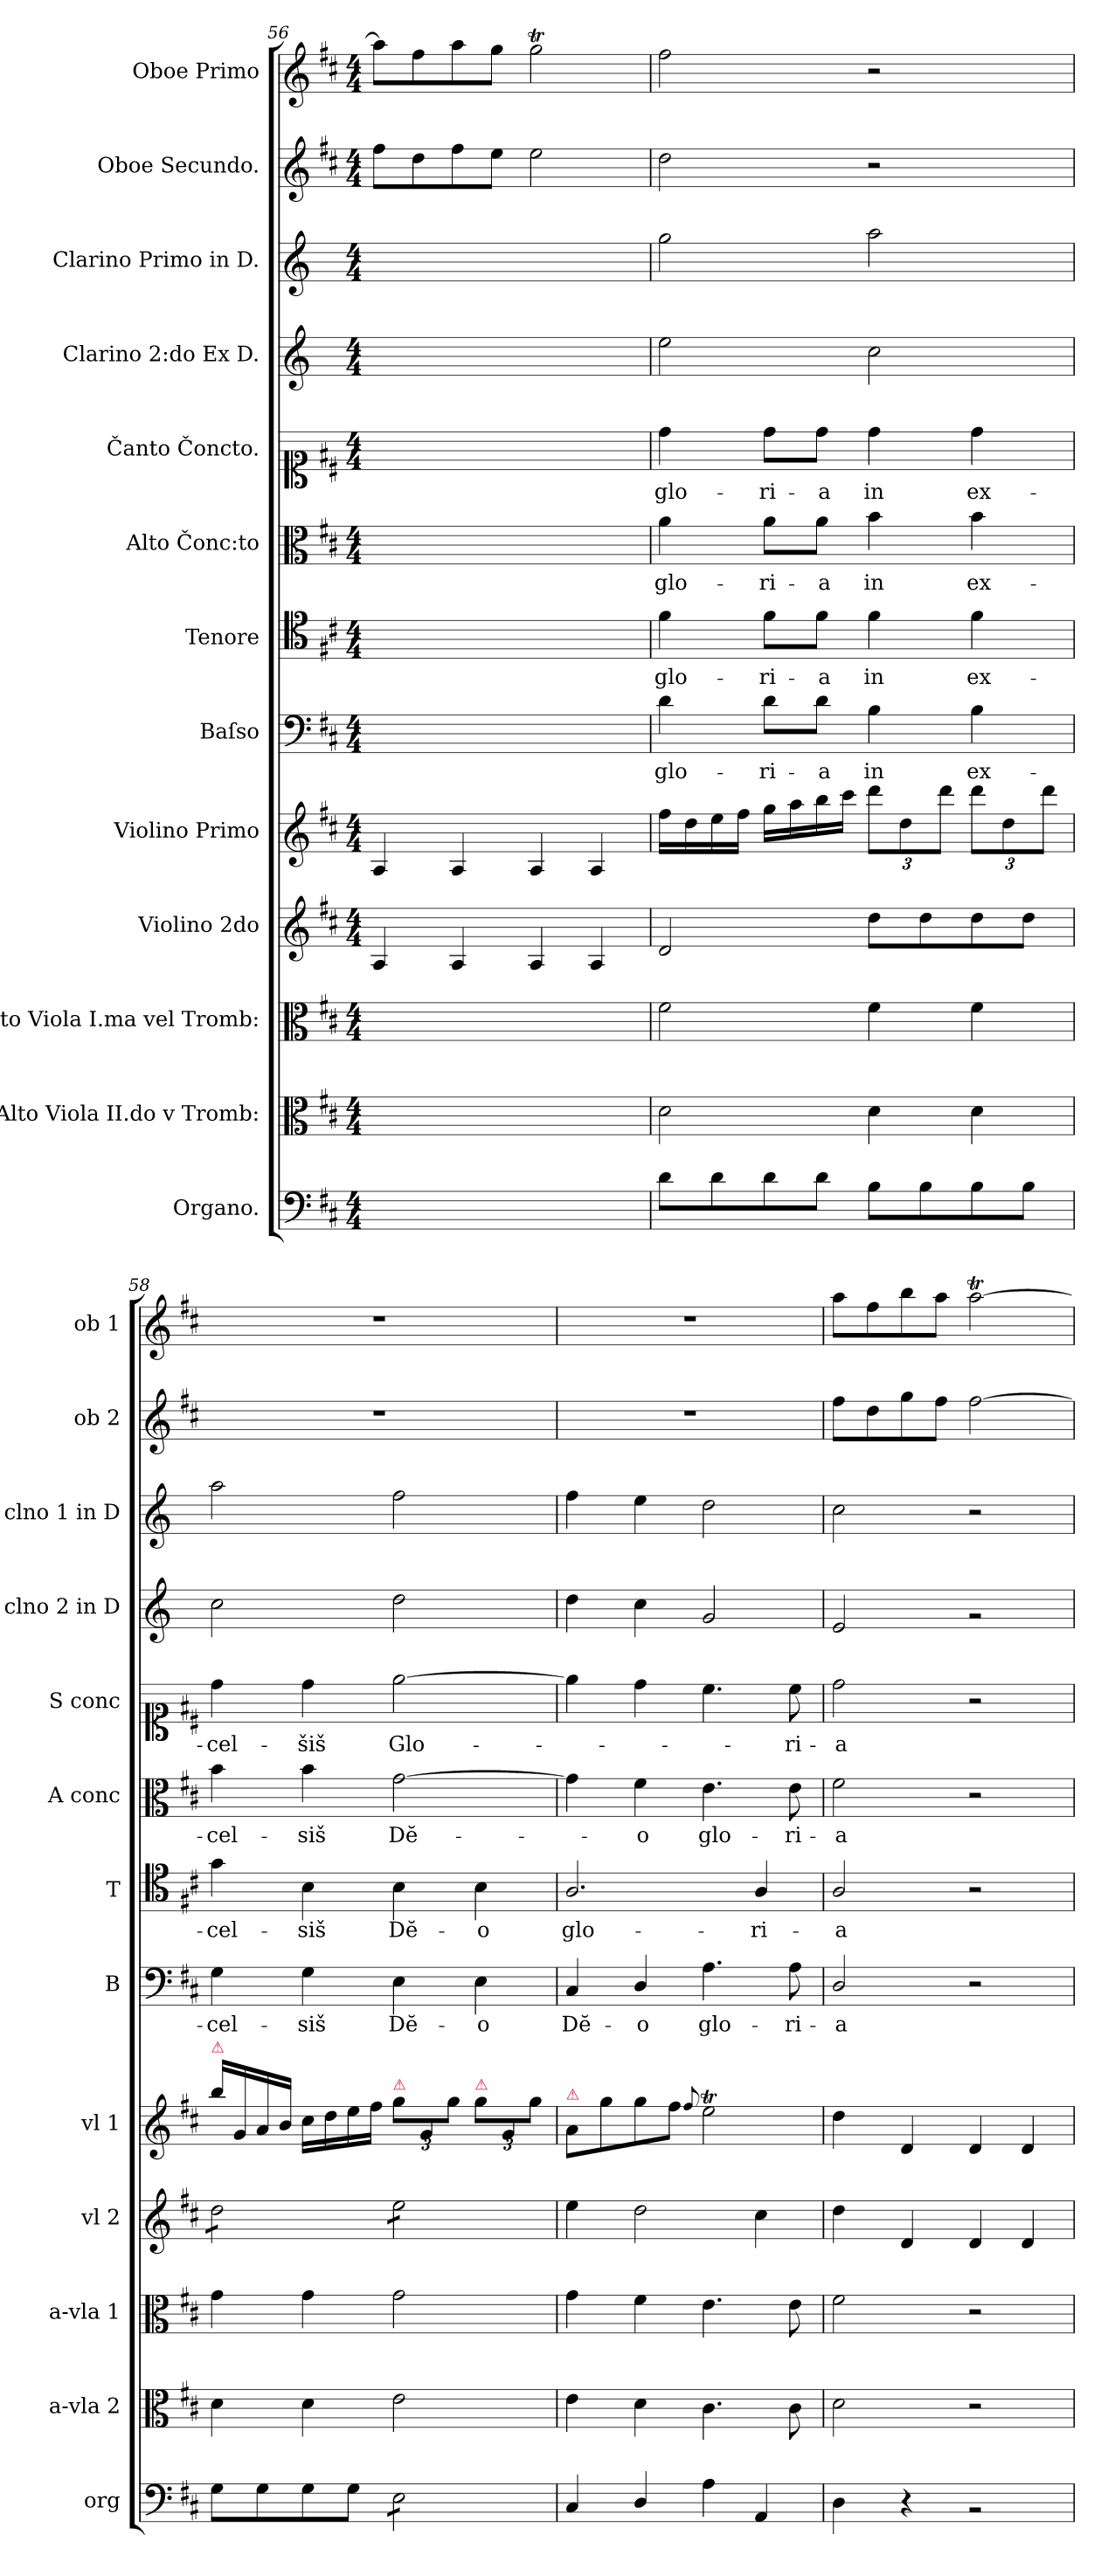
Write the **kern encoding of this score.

**kern	**kern	**kern	**kern	**dynam	**kern	**dynam	**kern	**text	**kern	**text	**kern	**text	**kern	**text	**kern	**kern	**kern	**kern
*part13	*part12	*part11	*part10	*part10	*part9	*part9	*part8	*part8	*part7	*part7	*part6	*part6	*part5	*part5	*part4	*part3	*part2	*part1
*staff13	*staff12	*staff11	*staff10	*staff10	*staff9	*staff9	*staff8	*staff8	*staff7	*staff7	*staff6	*staff6	*staff5	*staff5	*staff4	*staff3	*staff2	*staff1
*I"Organo.	*I"Alto Viola II.do v Tromb:	*I"Alto Viola I.ma vel Tromb:	*I"Violino 2do	*	*I"Violino Primo	*	*I"Baſso	*	*I"Tenore	*	*I"Alto Čonc:to	*	*I"Čanto Čoncto.	*	*I"Clarino 2:do Ex D.	*I"Clarino Primo in D.	*I"Oboe Secundo.	*I"Oboe Primo
*I'org	*I'a-vla 2	*I'a-vla 1	*I'vl 2	*	*I'vl 1	*	*I'B	*	*I'T	*	*I'A conc	*	*I'S conc	*	*I'clno 2 in D	*I'clno 1 in D	*I'ob 2	*I'ob 1
*clefF4	*clefC3	*clefC3	*clefG2	*	*clefG2	*	*clefF4	*	*clefC4	*	*clefC3	*	*clefC1	*	*clefG2	*clefG2	*clefG2	*clefG2
*	*	*	*	*	*	*	*	*	*	*	*	*	*	*	*ITrd-1c-2	*ITrd-1c-2	*	*
*k[f#c#]	*k[f#c#]	*k[f#c#]	*k[f#c#]	*	*k[f#c#]	*	*k[f#c#]	*	*k[f#c#]	*	*k[f#c#]	*	*k[f#c#]	*	*k[f#c#]	*k[f#c#]	*k[f#c#]	*k[f#c#]
*D:	*D:	*D:	*D:	*	*D:	*	*D:	*	*D:	*	*D:	*	*D:	*	*D:	*D:	*D:	*D:
*M4/4	*M4/4	*M4/4	*M4/4	*	*M4/4	*	*M4/4	*	*M4/4	*	*M4/4	*	*M4/4	*	*M4/4	*M4/4	*M4/4	*M4/4
=56	=56	=56	=56	=56	=56	=56	=56	=56	=56	=56	=56	=56	=56	=56	=56	=56	=56	=56
1ryy	1ryy	1ryy	4A/	.	4A/	.	1ryy	.	1ryy	.	1ryy	.	1ryy	.	1ryy	1ryy	8ff#\L	8aa\L]
.	.	.	.	.	.	.	.	.	.	.	.	.	.	.	.	.	8dd\	8ff#\
.	.	.	4A/	.	4A/	.	.	.	.	.	.	.	.	.	.	.	8ff#\	8aa\
.	.	.	.	.	.	.	.	.	.	.	.	.	.	.	.	.	8ee\J	8gg\J
.	.	.	4A/	.	4A/	.	.	.	.	.	.	.	.	.	.	.	2ee\	2ggT\
.	.	.	4A/	.	4A/	.	.	.	.	.	.	.	.	.	.	.	.	.
=57	=57	=57	=57	=57	=57	=57	=57	=57	=57	=57	=57	=57	=57	=57	=57	=57	=57	=57
8d\L	2d\	2f#\	2d/	.	16ff#\LL	.	4d\	glo-	4f#\	glo-	4a\	glo-	4dd\	glo-	2ff#\	2aa\	2dd\	2ff#\
!	!	!	!	!	!	!LO:DY:b	!	!	!	!	!	!	!	!	!	!	!	!
.	.	.	.	.	16dd\	for	.	.	.	.	.	.	.	.	.	.	.	.
8d\	.	.	.	.	16ee\	.	.	.	.	.	.	.	.	.	.	.	.	.
.	.	.	.	.	16ff#\JJ	.	.	.	.	.	.	.	.	.	.	.	.	.
8d\	.	.	.	.	16gg\LL	.	8d\L	-ri-	8f#\L	-ri-	8a\L	-ri-	8dd\L	-ri-	.	.	.	.
.	.	.	.	.	16aa\	.	.	.	.	.	.	.	.	.	.	.	.	.
8d\J	.	.	.	.	16bb\	.	8d\J	-a	8f#\J	-a	8a\J	-a	8dd\J	-a	.	.	.	.
.	.	.	.	.	16ccc#\JJ	.	.	.	.	.	.	.	.	.	.	.	.	.
8B\L	4d\	4f#\	8dd\L	.	12ddd\L	.	4B\	in	4f#\	in	4b\	in	4dd\	in	2dd\	2bb\	2r	2r
.	.	.	.	.	12dd\	.	.	.	.	.	.	.	.	.	.	.	.	.
8B\	.	.	8dd\	for	.	.	.	.	.	.	.	.	.	.	.	.	.	.
.	.	.	.	.	12ddd\J	.	.	.	.	.	.	.	.	.	.	.	.	.
8B\	4d\	4f#\	8dd\	.	12ddd\L	.	4B\	ex-	4f#\	ex-	4b\	ex-	4dd\	ex-	.	.	.	.
.	.	.	.	.	12dd\	.	.	.	.	.	.	.	.	.	.	.	.	.
8B\J	.	.	8dd\J	.	.	.	.	.	.	.	.	.	.	.	.	.	.	.
.	.	.	.	.	12ddd\J	.	.	.	.	.	.	.	.	.	.	.	.	.
=58	=58	=58	=58	=58	=58	=58	=58	=58	=58	=58	=58	=58	=58	=58	=58	=58	=58	=58
!	!	!	!	!	!LO:TX:a:color=crimson:t=⚠	!	!	!	!	!	!	!	!	!	!	!	!	!
*	*	*	*tremolo	*	*	*	*	*	*	*	*	*	*	*	*	*	*	*
8G\L	4d\	4g\	8dd\L	.	16bb\LL	.	4G\	-cel-	4g\	-cel-	4b\	-cel-	4dd\	-cel-	2dd\	2bb\	1r	1r
.	.	.	.	.	16g/	.	.	.	.	.	.	.	.	.	.	.	.	.
8G\	.	.	8dd\	.	16a/	.	.	.	.	.	.	.	.	.	.	.	.	.
.	.	.	.	.	16b/JJ	.	.	.	.	.	.	.	.	.	.	.	.	.
8G\	4d\	4g\	8dd\	.	16cc#\LL	.	4G\	-siš	4B\	-siš	4b\	-siš	4dd\	-šiš	.	.	.	.
.	.	.	.	.	16dd\	.	.	.	.	.	.	.	.	.	.	.	.	.
8G\J	.	.	8dd\J	.	16ee\	.	.	.	.	.	.	.	.	.	.	.	.	.
.	.	.	.	.	16ff#\JJ	.	.	.	.	.	.	.	.	.	.	.	.	.
!	!	!	!	!	!LO:TX:a:color=crimson:t=⚠	!	!	!	!	!	!	!	!	!	!	!	!	!
*tremolo	*	*	*	*	*	*	*	*	*	*	*	*	*	*	*	*	*	*
8E\L	2e\	2g\	8ee\L	.	12gg\L	.	4E\	Dĕ-	4B\	Dĕ-	[2g\	Dĕ-	[2ee\	Glo-	2ee\	2gg\	.	.
.	.	.	.	.	12g/	.	.	.	.	.	.	.	.	.	.	.	.	.
8E\	.	.	8ee\	.	.	.	.	.	.	.	.	.	.	.	.	.	.	.
.	.	.	.	.	12gg\J	.	.	.	.	.	.	.	.	.	.	.	.	.
!	!	!	!	!	!LO:TX:a:color=crimson:t=⚠	!	!	!	!	!	!	!	!	!	!	!	!	!
8E\	.	.	8ee\	.	12gg\L	.	4E\	-o	4B\	-o	.	.	.	.	.	.	.	.
.	.	.	.	.	12g/	.	.	.	.	.	.	.	.	.	.	.	.	.
8E\J	.	.	8ee\J	.	.	.	.	.	.	.	.	.	.	.	.	.	.	.
*	*	*	*Xtremolo	*	*	*	*	*	*	*	*	*	*	*	*	*	*	*
*Xtremolo	*	*	*	*	*	*	*	*	*	*	*	*	*	*	*	*	*	*
.	.	.	.	.	12gg\J	.	.	.	.	.	.	.	.	.	.	.	.	.
=59	=59	=59	=59	=59	=59	=59	=59	=59	=59	=59	=59	=59	=59	=59	=59	=59	=59	=59
!	!	!	!	!	!LO:TX:a:color=crimson:t=⚠	!	!	!	!	!	!	!	!	!	!	!	!	!
4C#/	4e\	4g\	4ee\	.	8a/L	.	4C#/	Dĕ-	2.A/	glo-	4g\]	.	4ee\]	.	4ee\	4gg\	1r	1r
.	.	.	.	.	8gg\	.	.	.	.	.	.	.	.	.	.	.	.	.
4D/	4d\	4f#\	2dd\	.	8gg\	.	4D/	-o	.	.	4f#\	-o	4dd\	.	4dd\	4ff#\	.	.
.	.	.	.	.	8ff#\J	.	.	.	.	.	.	.	.	.	.	.	.	.
.	.	.	.	.	8qqff#/	.	.	.	.	.	.	.	.	.	.	.	.	.
4A\	4.c#\	4.e\	.	.	2eeT\	.	4.A\	glo-	.	.	4.e\	glo-	4.cc#\	.	2a/	2ee\	.	.
4AA/	.	.	4cc#\	.	.	.	.	.	4A/	-ri-	.	.	.	.	.	.	.	.
.	8c#\	8e\	.	.	.	.	8A\	-ri-	.	.	8e\	-ri-	8cc#\	-ri-	.	.	.	.
=60	=60	=60	=60	=60	=60	=60	=60	=60	=60	=60	=60	=60	=60	=60	=60	=60	=60	=60
4D\	2d\	2f#\	4dd\	.	4dd\	.	2D/	-a	2A/	-a	2f#\	-a	2dd\	-a	2f#/	2dd\	8ff#\L	8aa\L
.	.	.	.	.	.	.	.	.	.	.	.	.	.	.	.	.	8dd\	8ff#\
!	!	!	!	!LO:DY:a	!	!LO:DY:a	!	!	!	!	!	!	!	!	!	!	!	!
4r	.	.	4d/	pio	4d/	pia	.	.	.	.	.	.	.	.	.	.	8gg\	8bb\
.	.	.	.	.	.	.	.	.	.	.	.	.	.	.	.	.	8ff#\J	8aa\J
2rBB	2r	2r	4d/	.	4d/	.	2r	.	2r	.	2r	.	2r	.	2rg	2r	[2ff#\	[2aaT\
.	.	.	4d/	.	4d/	.	.	.	.	.	.	.	.	.	.	.	.	.
=	=	=	=	=	=	=	=	=	=	=	=	=	=	=	=	=	=	=
*-	*-	*-	*-	*-	*-	*-	*-	*-	*-	*-	*-	*-	*-	*-	*-	*-	*-	*-
